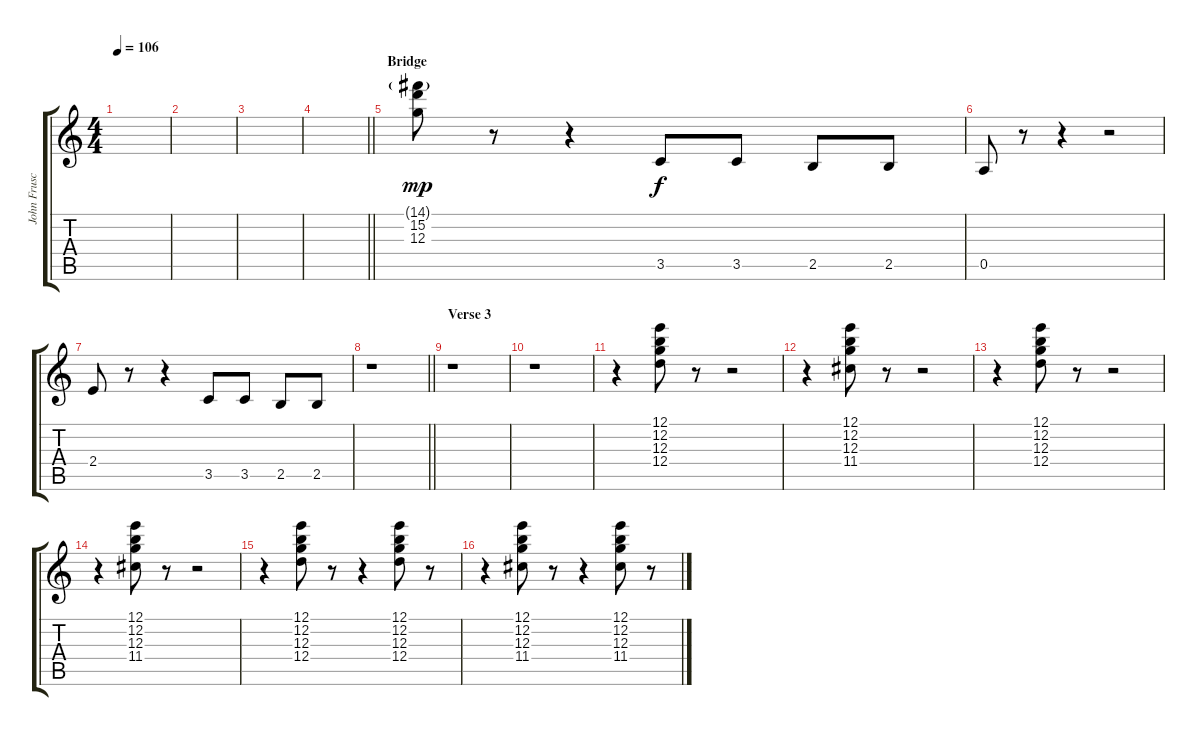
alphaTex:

\track ("John Frusciante [Guitar 2]" "John Frusc") {instrument electricguitarclean}
\staff {score tabs}
\tuning (E4 B3 G3 D3 A2 E2) {hide}
\ts (4 4)
\tempo 106
\clef g2
\ks c
|
|
|
\barLineRight lightlight
|
\section ("" "Bridge")
(14.1{g} 15.2 12.3).8{dy mp} r.8 r.4 3.5.8{dy f} 3.5.8 2.5.8 2.5.8 |
0.5.8 r.8 r.4 r.2 |
2.4.8 r.8 r.4 3.5.8 3.5.8 2.5.8 2.5.8 |
\barLineRight lightlight
r.1 |
\section ("" "Verse 3")
r.1 |
r.1 |
r.4 (12.1 12.2 12.3 12.4).8 r.8 r.2 |
r.4 (12.1 12.2 12.3 11.4).8 r.8 r.2 |
r.4 (12.1 12.2 12.3 12.4).8 r.8 r.2 |
r.4 (12.1 12.2 12.3 11.4).8 r.8 r.2 |
r.4 (12.1 12.2 12.3 12.4).8 r.8 r.4 (12.1 12.2 12.3 12.4).8 r.8 |
r.4 (12.1 12.2 12.3 11.4).8 r.8 r.4 (12.1 12.2 12.3 11.4).8 r.8
